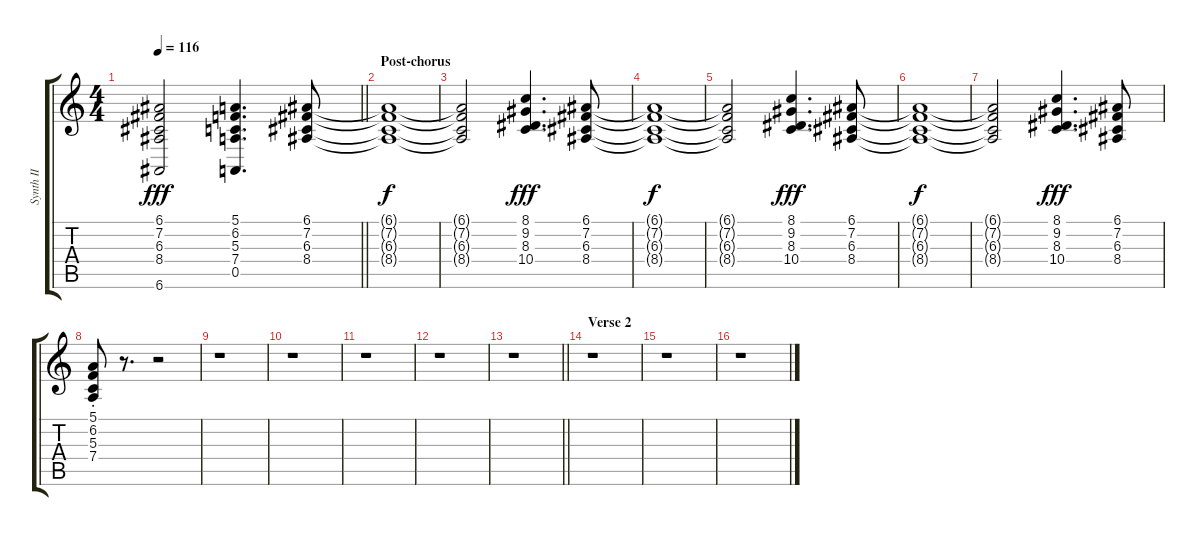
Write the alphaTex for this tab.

\track ("Synth II" "Synth II") {instrument pad3polysynth}
\staff {score tabs}
\tuning (E4 B3 G3 D3 A2 E2) {hide}
\ts (4 4)
\tempo 116
\clef g2
\barLineRight lightlight
\ks c
(6.1 7.2 6.3 8.4 6.6).2{dy fff} (5.1 6.2 5.3 7.4 0.5).4{d} (6.1 7.2 6.3 8.4).8 |
\section ("" "Post-chorus")
(6.1{t} 7.2{t} 6.3{t} 8.4{t}).1{dy f} |
(6.1{t} 7.2{t} 6.3{t} 8.4{t}).2 (8.1 9.2 8.3 10.4).4{d dy fff} (6.1 7.2 6.3 8.4).8 |
(6.1{t} 7.2{t} 6.3{t} 8.4{t}).1{dy f} |
(6.1{t} 7.2{t} 6.3{t} 8.4{t}).2 (8.1 9.2 8.3 10.4).4{d dy fff} (6.1 7.2 6.3 8.4).8 |
(6.1{t} 7.2{t} 6.3{t} 8.4{t}).1{dy f} |
(6.1{t} 7.2{t} 6.3{t} 8.4{t}).2 (8.1 9.2 8.3 10.4).4{d dy fff} (6.1 7.2 6.3 8.4).8 |
(5.1{st} 6.2{st} 5.3{st} 7.4{st}).8 r.8{d} r.2 |
r.1 |
r.1 |
r.1 |
r.1 |
\barLineRight lightlight
r.1 |
\section ("" "Verse 2")
r.1 |
r.1 |
r.1
